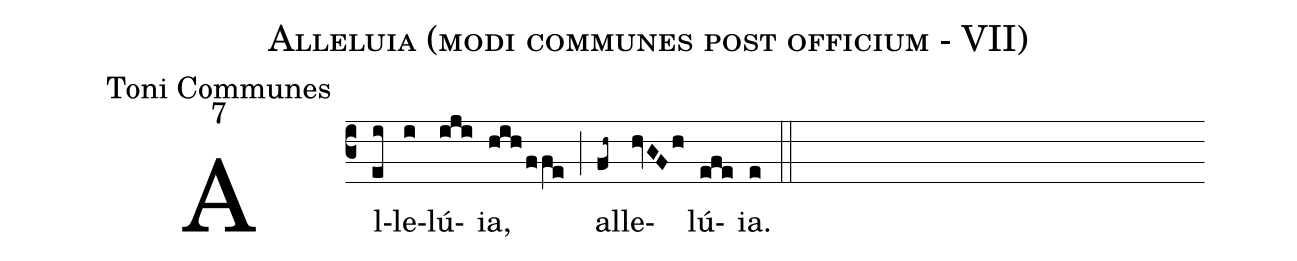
name:Alleluia (modi communes post officium - VII);
office-part:Toni Communes;
mode:7;
%%
(c3)Al(ei)le(i)lú(iji)ia,(hih/f/fe) (;) al(fh~)le(hvGFh)lú(efe)ia.(e) (::)
